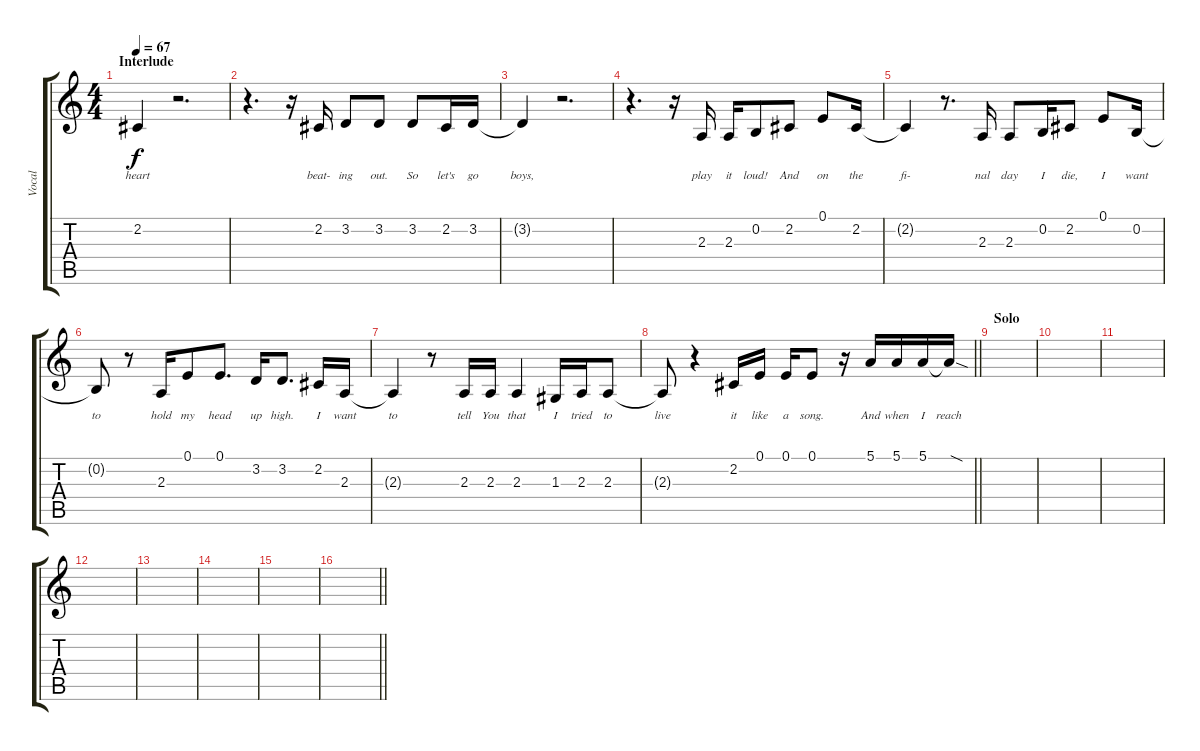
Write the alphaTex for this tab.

\track ("Vocal" "Vocal") {instrument clarinet}
\staff {score tabs}
\tuning (E4 B3 G3 D3 A2 E2) {hide}
\ts (4 4)
\section ("" "Interlude")
\tempo 67
\clef g2
\ks c
2.2{t}.4{lyrics (0 "heart") lyrics (1 "") lyrics (2 "") lyrics (3 "") lyrics (4 "") dy f} r.2{d} |
r.4{d} r.16 2.2.16{lyrics (0 "beat-") lyrics (1 "") lyrics (2 "") lyrics (3 "") lyrics (4 "")} 3.2.8{lyrics (0 "ing") lyrics (1 "") lyrics (2 "") lyrics (3 "") lyrics (4 "")} 3.2.8{lyrics (0 "out.") lyrics (1 "") lyrics (2 "") lyrics (3 "") lyrics (4 "")} 3.2.8{lyrics (0 "So") lyrics (1 "") lyrics (2 "") lyrics (3 "") lyrics (4 "")} 2.2.16{lyrics (0 "let's") lyrics (1 "") lyrics (2 "") lyrics (3 "") lyrics (4 "")} 3.2.16{lyrics (0 "go") lyrics (1 "") lyrics (2 "") lyrics (3 "") lyrics (4 "")} |
3.2{t}.4{lyrics (0 "boys,") lyrics (1 "") lyrics (2 "") lyrics (3 "") lyrics (4 "")} r.2{d} |
r.4{d} r.16 2.3.16{lyrics (0 "play") lyrics (1 "") lyrics (2 "") lyrics (3 "") lyrics (4 "")} 2.3.16{lyrics (0 "it") lyrics (1 "") lyrics (2 "") lyrics (3 "") lyrics (4 "")} 0.2.8{lyrics (0 "loud!") lyrics (1 "") lyrics (2 "") lyrics (3 "") lyrics (4 "")} 2.2.8{lyrics (0 "And") lyrics (1 "") lyrics (2 "") lyrics (3 "") lyrics (4 "")} 0.1.8{lyrics (0 "on") lyrics (1 "") lyrics (2 "") lyrics (3 "") lyrics (4 "")} 2.2.16{lyrics (0 "the") lyrics (1 "") lyrics (2 "") lyrics (3 "") lyrics (4 "")} |
2.2{t}.4{lyrics (0 "fi-") lyrics (1 "") lyrics (2 "") lyrics (3 "") lyrics (4 "")} r.8{d} 2.3.16{lyrics (0 "nal") lyrics (1 "") lyrics (2 "") lyrics (3 "") lyrics (4 "")} 2.3.8{lyrics (0 "day") lyrics (1 "") lyrics (2 "") lyrics (3 "") lyrics (4 "")} 0.2.16{lyrics (0 "I") lyrics (1 "") lyrics (2 "") lyrics (3 "") lyrics (4 "")} 2.2.8{lyrics (0 "die,") lyrics (1 "") lyrics (2 "") lyrics (3 "") lyrics (4 "")} 0.1.8{lyrics (0 "I") lyrics (1 "") lyrics (2 "") lyrics (3 "") lyrics (4 "")} 0.2.16{lyrics (0 "want") lyrics (1 "") lyrics (2 "") lyrics (3 "") lyrics (4 "")} |
0.2{t}.8{lyrics (0 "to") lyrics (1 "") lyrics (2 "") lyrics (3 "") lyrics (4 "")} r.8 2.3.16{lyrics (0 "hold") lyrics (1 "") lyrics (2 "") lyrics (3 "") lyrics (4 "")} 0.1.8{lyrics (0 "my") lyrics (1 "") lyrics (2 "") lyrics (3 "") lyrics (4 "")} 0.1.8{d lyrics (0 "head") lyrics (1 "") lyrics (2 "") lyrics (3 "") lyrics (4 "")} 3.2.16{lyrics (0 "up") lyrics (1 "") lyrics (2 "") lyrics (3 "") lyrics (4 "")} 3.2.8{d lyrics (0 "high.") lyrics (1 "") lyrics (2 "") lyrics (3 "") lyrics (4 "")} 2.2.16{lyrics (0 "I") lyrics (1 "") lyrics (2 "") lyrics (3 "") lyrics (4 "")} 2.3.16{lyrics (0 "want") lyrics (1 "") lyrics (2 "") lyrics (3 "") lyrics (4 "")} |
2.3{t}.4{lyrics (0 "to") lyrics (1 "") lyrics (2 "") lyrics (3 "") lyrics (4 "")} r.8 2.3.16{lyrics (0 "tell") lyrics (1 "") lyrics (2 "") lyrics (3 "") lyrics (4 "")} 2.3.16{lyrics (0 "You") lyrics (1 "") lyrics (2 "") lyrics (3 "") lyrics (4 "")} 2.3.4{lyrics (0 "that") lyrics (1 "") lyrics (2 "") lyrics (3 "") lyrics (4 "")} 1.3.16{lyrics (0 "I") lyrics (1 "") lyrics (2 "") lyrics (3 "") lyrics (4 "")} 2.3.16{lyrics (0 "tried") lyrics (1 "") lyrics (2 "") lyrics (3 "") lyrics (4 "")} 2.3.8{lyrics (0 "to") lyrics (1 "") lyrics (2 "") lyrics (3 "") lyrics (4 "")} |
\barLineRight lightlight
2.3{t}.8{lyrics (0 "live") lyrics (1 "") lyrics (2 "") lyrics (3 "") lyrics (4 "")} r.4 2.2.16{lyrics (0 "it") lyrics (1 "") lyrics (2 "") lyrics (3 "") lyrics (4 "")} 0.1.16{lyrics (0 "like") lyrics (1 "") lyrics (2 "") lyrics (3 "") lyrics (4 "")} 0.1.16{lyrics (0 "a") lyrics (1 "") lyrics (2 "") lyrics (3 "") lyrics (4 "")} 0.1.8{lyrics (0 "song.") lyrics (1 "") lyrics (2 "") lyrics (3 "") lyrics (4 "")} r.16 5.1.16{lyrics (0 "And") lyrics (1 "") lyrics (2 "") lyrics (3 "") lyrics (4 "")} 5.1.16{lyrics (0 "when") lyrics (1 "") lyrics (2 "") lyrics (3 "") lyrics (4 "")} 5.1.16{lyrics (0 "I") lyrics (1 "") lyrics (2 "") lyrics (3 "") lyrics (4 "")} 5.1{sod t}.16{lyrics (0 "reach") lyrics (1 "") lyrics (2 "") lyrics (3 "") lyrics (4 "")} |
\section ("" "Solo")
|
|
|
|
|
|
|
\barLineRight lightlight
